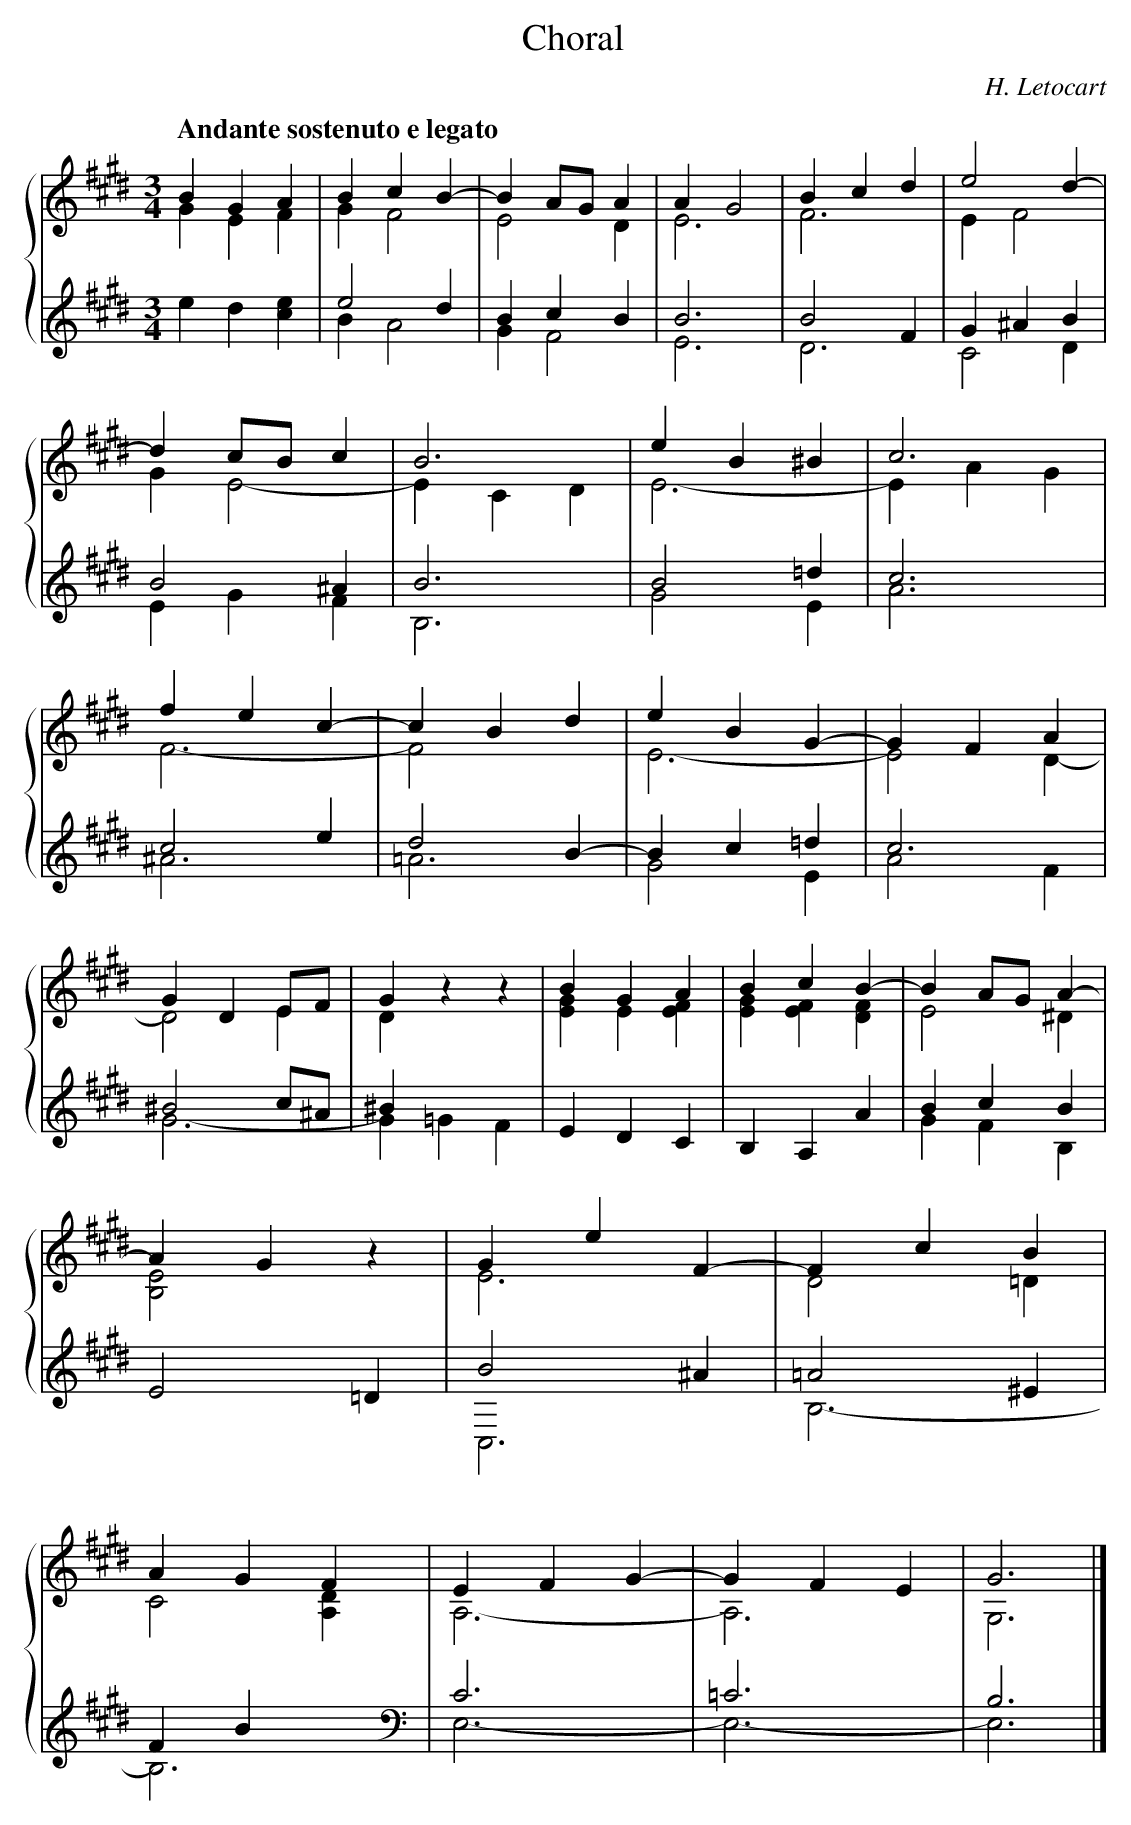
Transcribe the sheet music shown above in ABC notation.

X:1
T:Choral
C:H. Letocart
M:3/4
L:1/4
Q:"Andante sostenuto e legato"
%%staves {(1 2)(3 4)}
K:E
V:1
Q:1/4=60
BGA|BcB-|BA/G/A|AG2|Bcd|
V:2
GEF|GF2|E2D|E3|F3|
V:3 shift=cC
ed[ce]|e2d|BcB|B3|B2F|
V:4 shift=cC
X|BA2|GF2|E3|D3|
V:1
e2d-|dc/B/c|B3|eB^B|c3|
V:2
EF2|GE2-|ECD|E3-|EAG|
V:3
G^AB|B2^A|B3|B2=d|c3|
V:4
C2D|EGF|B,3|G2E|A3|
V:1
fec-|cBd|eBG-|GFA|GDE/F/|
V:2
F3-|F2x|E3-|E2D-|D2E|
V:3
c2e|d2B-|Bc=d|c3|^B2c/^A/|
V:4
^A3|=A3|G2E|A2F|G3-|
V:1
Gzz|BGA|BcB-|BA/G/A-|AGz|
V:2
Dzz|[EG]E[EF]|[EG][EF][DF]|E2^D|[B,E]2z|
V:3
^Bx2|X2|BcB|X|
V:4
G=GF|EDC|B,A,A|GFB,|E2=D|
V:1
GeF-|FcB|AGF|EFG-|GFE|G3|]
V:2
E3|D2=D|C2[A,D]|A,3-|A,3|G,3|]
V:3
B2^A|=A2^E|FBx|C3|=C3|B,3|]
V:4
C,3|B,3-|B,3|E,3-|E,3-|E,3|]
